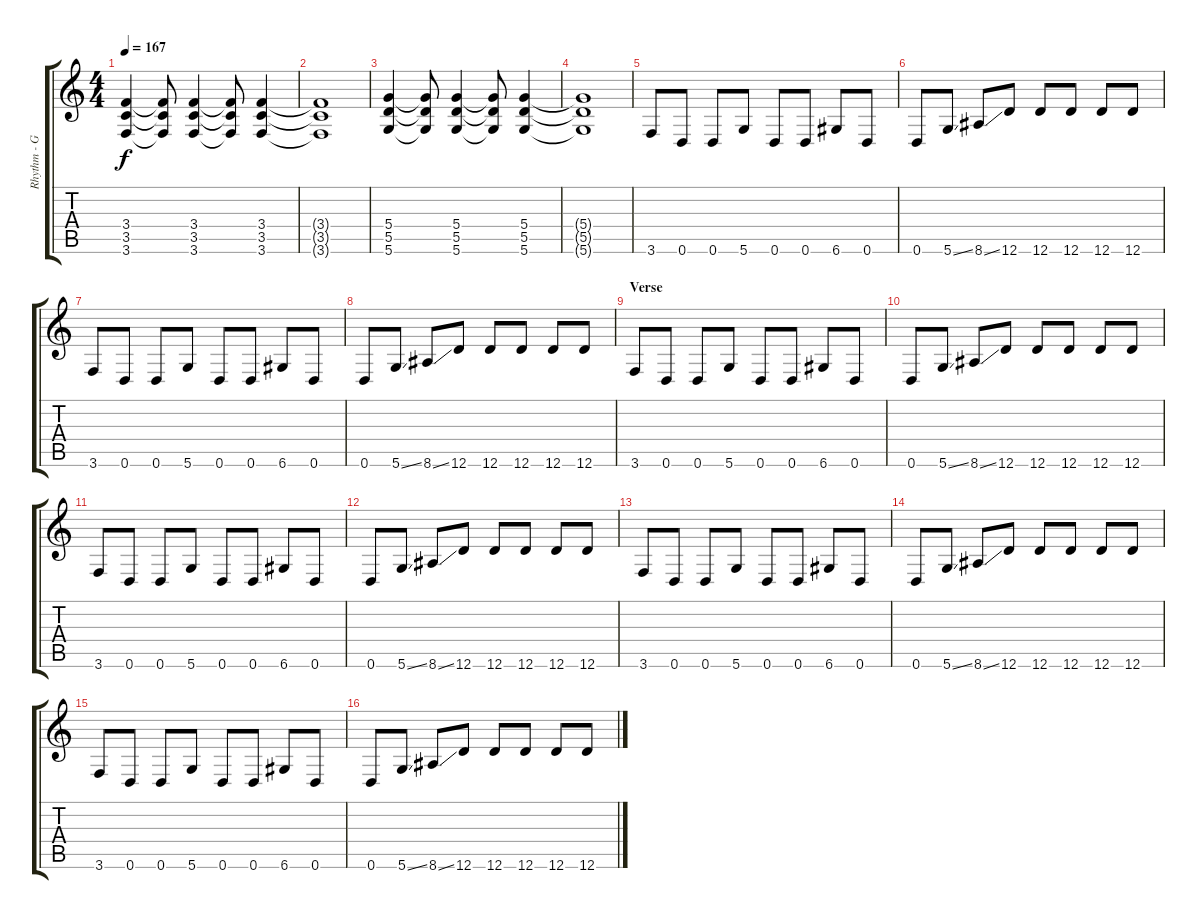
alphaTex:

\track ("Rhythm - Guitar" "Rhythm - G") {instrument distortionguitar}
\staff {score tabs}
\tuning (E4 B3 G3 D3 A2 D2) {hide}
\ts (4 4)
\tempo 167
\clef g2
\ks c
(3.4 3.5 3.6).4{dy f} (3.4{t} 3.5{t} 3.6{t}).8 (3.4 3.5 3.6).4 (3.4{t} 3.5{t} 3.6{t}).8 (3.4 3.5 3.6).4 |
(3.4{t} 3.5{t} 3.6{t}).1 |
(5.4 5.5 5.6).4 (5.4{t} 5.5{t} 5.6{t}).8 (5.4 5.5 5.6).4 (5.4{t} 5.5{t} 5.6{t}).8 (5.4 5.5 5.6).4 |
(5.4{t} 5.5{t} 5.6{t}).1 |
3.6.8 0.6.8 0.6.8 5.6.8 0.6.8 0.6.8 6.6.8 0.6.8 |
0.6.8 5.6{ss}.8 8.6{ss}.8 12.6.8 12.6.8 12.6.8 12.6.8 12.6.8 |
3.6.8 0.6.8 0.6.8 5.6.8 0.6.8 0.6.8 6.6.8 0.6.8 |
0.6.8 5.6{ss}.8 8.6{ss}.8 12.6.8 12.6.8 12.6.8 12.6.8 12.6.8 |
\section ("" "Verse")
3.6.8 0.6.8 0.6.8 5.6.8 0.6.8 0.6.8 6.6.8 0.6.8 |
0.6.8 5.6{ss}.8 8.6{ss}.8 12.6.8 12.6.8 12.6.8 12.6.8 12.6.8 |
3.6.8 0.6.8 0.6.8 5.6.8 0.6.8 0.6.8 6.6.8 0.6.8 |
0.6.8 5.6{ss}.8 8.6{ss}.8 12.6.8 12.6.8 12.6.8 12.6.8 12.6.8 |
3.6.8 0.6.8 0.6.8 5.6.8 0.6.8 0.6.8 6.6.8 0.6.8 |
0.6.8 5.6{ss}.8 8.6{ss}.8 12.6.8 12.6.8 12.6.8 12.6.8 12.6.8 |
3.6.8 0.6.8 0.6.8 5.6.8 0.6.8 0.6.8 6.6.8 0.6.8 |
0.6.8 5.6{ss}.8 8.6{ss}.8 12.6.8 12.6.8 12.6.8 12.6.8 12.6.8
